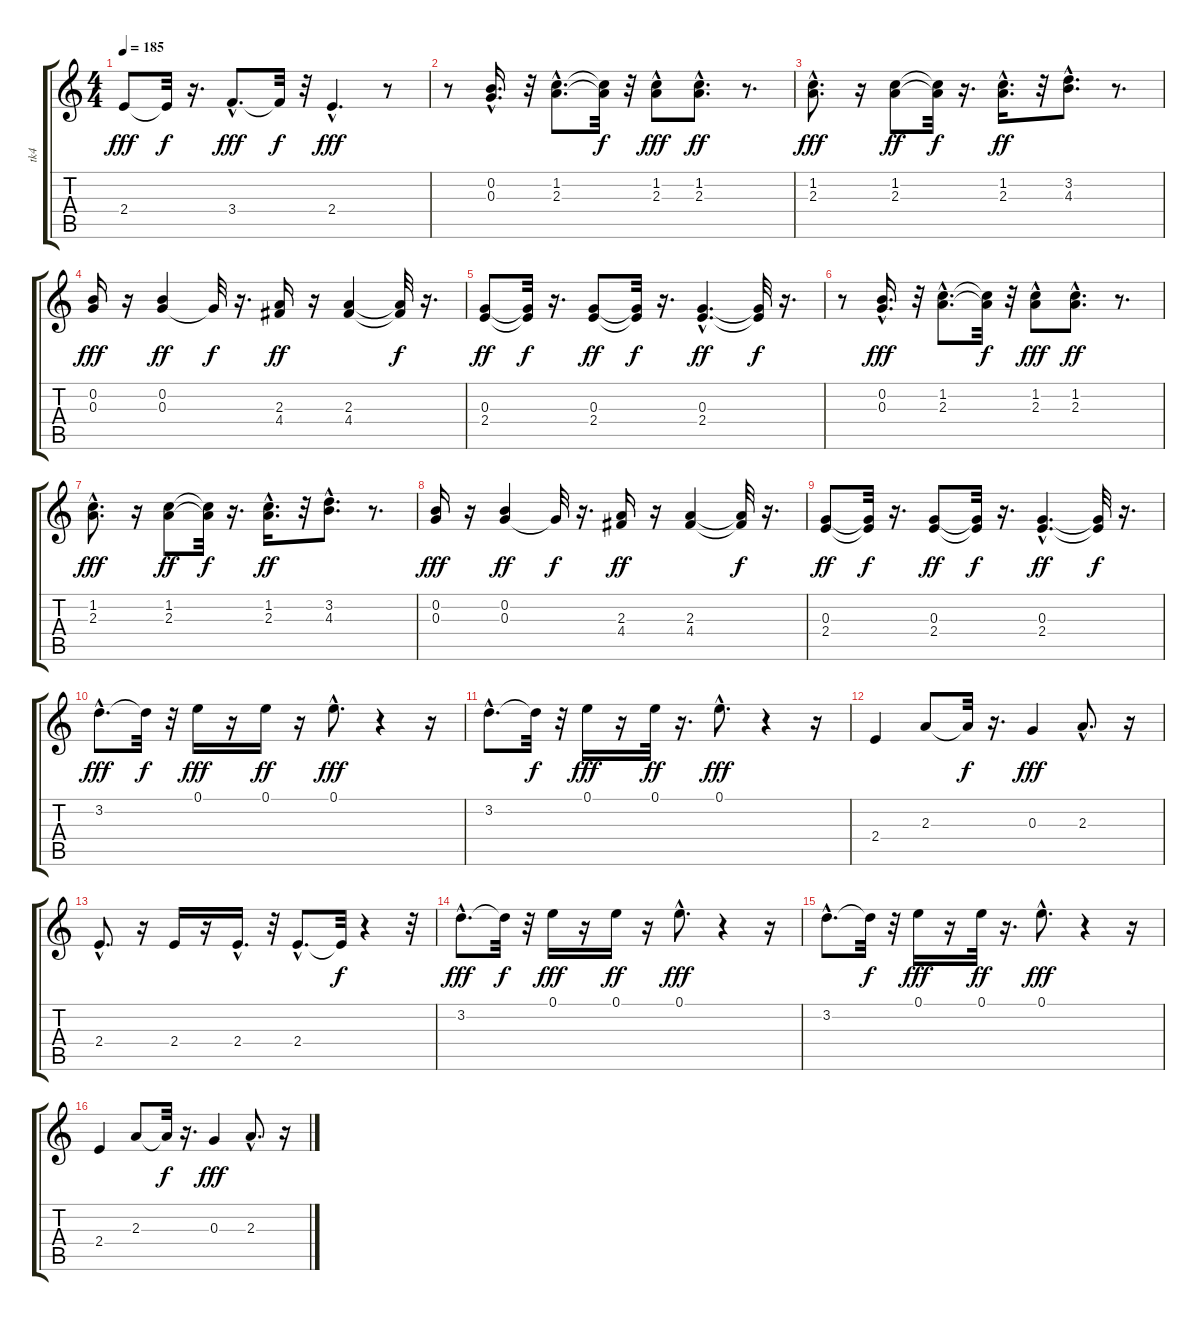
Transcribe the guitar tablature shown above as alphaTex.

\track ("tk4" "tk4") {instrument electricbassfinger}
\staff {score tabs}
\tuning (E4 B3 G3 D3 A2 E2) {hide}
\ts (4 4)
\tempo 185
\clef g2
\ks c
2.4.8{dy fff} 2.4{t}.32{dy f} r.16{d} 3.4{hac}.8{d dy fff} 3.4{t}.32{dy f} r.32 2.4{hac}.4{d dy fff} r.8 |
r.8 (0.2{hac} 0.3).16{d} r.32 (1.2{hac} 2.3{hac}).8{d} (1.2{t} 2.3{t}).32{dy f} r.32 (1.2{hac} 2.3).8{dy fff} (1.2{hac} 2.3{hac}).8{d dy ff} r.8{d} |
(1.2{hac} 2.3).8{d dy fff} r.16 (1.2 2.3).8{dy ff} (1.2{t} 2.3{t}).32{dy f} r.16{d} (1.2{hac} 2.3).16{d dy ff} r.32 (3.2{hac} 4.3{hac}).8{d} r.8{d} |
(0.2 0.3).16{dy fff} r.16 (0.2 0.3).4{dy ff} 0.3{t}.32{dy f} r.16{d} (2.3 4.4).16{dy ff} r.16 (2.3 4.4).4 (2.3{t} 4.4{t}).32{dy f} r.16{d} |
(0.3 2.4).8{dy ff} (0.3{t} 2.4{t}).32{dy f} r.16{d} (0.3 2.4).8{dy ff} (0.3{t} 2.4{t}).32{dy f} r.16{d} (0.3{hac} 2.4{hac}).4{d dy ff} (0.3{t} 2.4{t}).32{dy f} r.16{d} |
r.8 (0.2{hac} 0.3).16{d dy fff} r.32 (1.2{hac} 2.3{hac}).8{d} (1.2{t} 2.3{t}).32{dy f} r.32 (1.2{hac} 2.3).8{dy fff} (1.2{hac} 2.3{hac}).8{d dy ff} r.8{d} |
(1.2{hac} 2.3).8{d dy fff} r.16 (1.2 2.3).8{dy ff} (1.2{t} 2.3{t}).32{dy f} r.16{d} (1.2{hac} 2.3).16{d dy ff} r.32 (3.2{hac} 4.3{hac}).8{d} r.8{d} |
(0.2 0.3).16{dy fff} r.16 (0.2 0.3).4{dy ff} 0.3{t}.32{dy f} r.16{d} (2.3 4.4).16{dy ff} r.16 (2.3 4.4).4 (2.3{t} 4.4{t}).32{dy f} r.16{d} |
(0.3 2.4).8{dy ff} (0.3{t} 2.4{t}).32{dy f} r.16{d} (0.3 2.4).8{dy ff} (0.3{t} 2.4{t}).32{dy f} r.16{d} (0.3{hac} 2.4{hac}).4{d dy ff} (0.3{t} 2.4{t}).32{dy f} r.16{d} |
3.2{hac}.8{d dy fff} 3.2{t}.32{dy f} r.32 0.1.16{dy fff} r.16 0.1.16{dy ff} r.16 0.1{hac}.8{d dy fff} r.4 r.16 |
3.2{hac}.8{d} 3.2{t}.32{dy f} r.32 0.1.16{dy fff} r.16 0.1.32{dy ff} r.16{d} 0.1{hac}.8{d dy fff} r.4 r.16 |
2.4.4 2.3.8 2.3{t}.32{dy f} r.16{d} 0.3.4{dy fff} 2.3{hac}.8{d} r.16 |
2.4{hac}.8{d} r.16 2.4.16 r.16 2.4{hac}.16{d} r.32 2.4{hac}.8{d} 2.4{t}.32{dy f} r.4 r.32 |
3.2{hac}.8{d dy fff} 3.2{t}.32{dy f} r.32 0.1.16{dy fff} r.16 0.1.16{dy ff} r.16 0.1{hac}.8{d dy fff} r.4 r.16 |
3.2{hac}.8{d} 3.2{t}.32{dy f} r.32 0.1.16{dy fff} r.16 0.1.32{dy ff} r.16{d} 0.1{hac}.8{d dy fff} r.4 r.16 |
2.4.4 2.3.8 2.3{t}.32{dy f} r.16{d} 0.3.4{dy fff} 2.3{hac}.8{d} r.16
